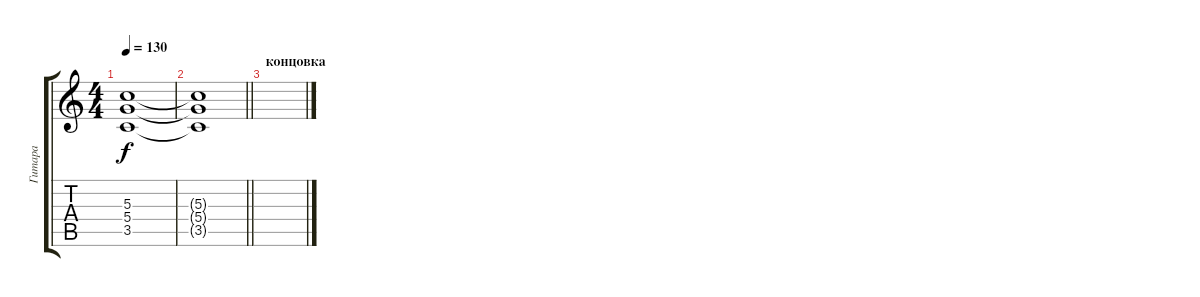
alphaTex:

\track ("Гитара " "Гитара ") {solo instrument distortionguitar}
\staff {score tabs}
\tuning (E4 B3 G3 D3 A2 E2) {hide}
\ts (4 4)
\tempo 130
\clef g2
\ks c
(5.3 5.4 3.5).1{dy f volume 10 instrument distortionguitar} |
\barLineRight lightlight
(5.3{t} 5.4{t} 3.5{t}).1{volume 9 instrument distortionguitar} |
\section ("" "концовка")
